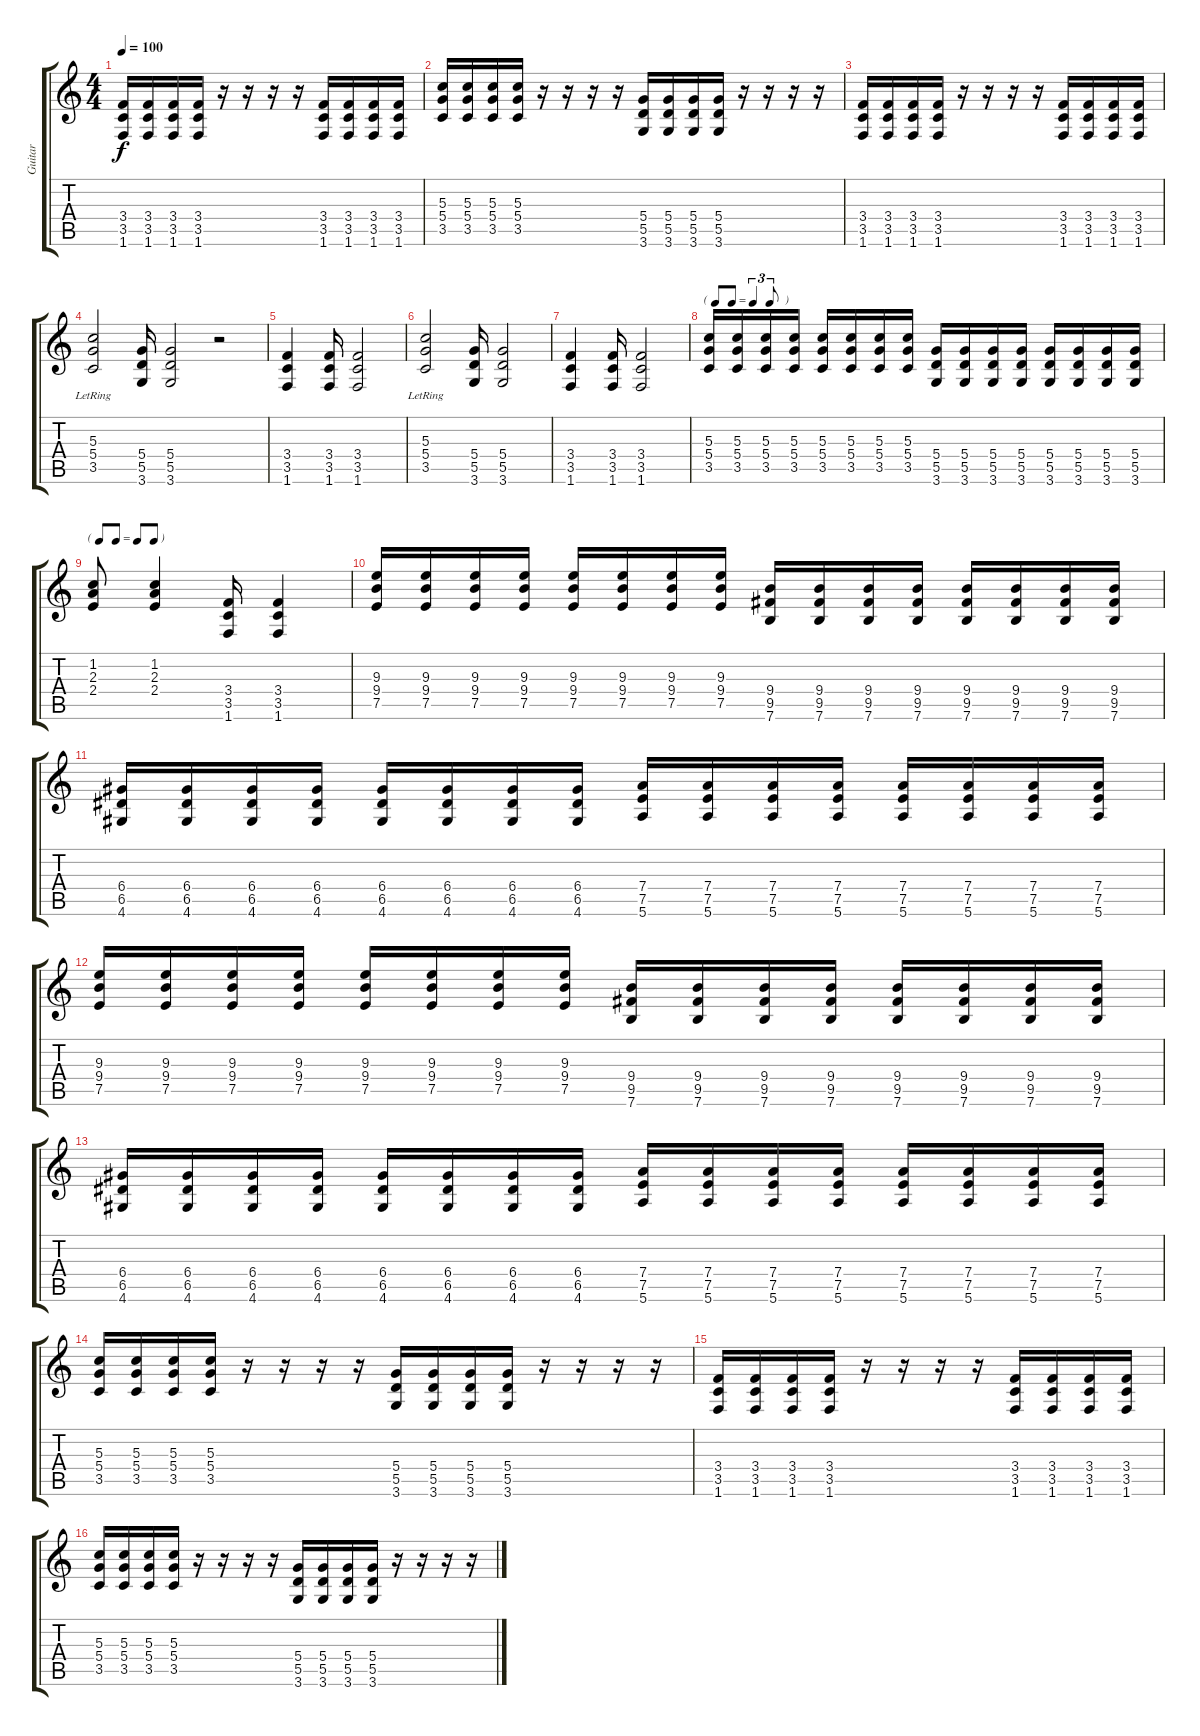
\track ("Guitar" "Guitar") {instrument overdrivenguitar}
\staff {score tabs}
\tuning (E4 B3 G3 D3 A2 E2) {hide}
\ts (4 4)
\tempo 100
\clef g2
\ks c
(3.4 3.5 1.6).16{dy f} (3.4 3.5 1.6).16 (3.4 3.5 1.6).16 (3.4 3.5 1.6).16 r.16 r.16 r.16 r.16 (3.4 3.5 1.6).16 (3.4 3.5 1.6).16 (3.4 3.5 1.6).16 (3.4 3.5 1.6).16 |
(5.3 5.4 3.5).16 (5.3 5.4 3.5).16 (5.3 5.4 3.5).16 (5.3 5.4 3.5).16 r.16 r.16 r.16 r.16 (5.4 5.5 3.6).16 (5.4 5.5 3.6).16 (5.4 5.5 3.6).16 (5.4 5.5 3.6).16 r.16 r.16 r.16 r.16 |
(3.4 3.5 1.6).16 (3.4 3.5 1.6).16 (3.4 3.5 1.6).16 (3.4 3.5 1.6).16 r.16 r.16 r.16 r.16 (3.4 3.5 1.6).16 (3.4 3.5 1.6).16 (3.4 3.5 1.6).16 (3.4 3.5 1.6).16 |
(5.3 5.4 3.5{lr}).2 (5.4 5.5 3.6).16 (5.4 5.5 3.6).2 r.2 |
(3.4 3.5 1.6).4 (3.4 3.5 1.6).16 (3.4 3.5 1.6).2 |
(5.3 5.4 3.5{lr}).2 (5.4 5.5 3.6).16 (5.4 5.5 3.6).2 |
(3.4 3.5 1.6).4 (3.4 3.5 1.6).16 (3.4 3.5 1.6).2 |
\tf triplet8th
(5.3 5.4 3.5).16 (5.3 5.4 3.5).16 (5.3 5.4 3.5).16 (5.3 5.4 3.5).16 (5.3 5.4 3.5).16 (5.3 5.4 3.5).16 (5.3 5.4 3.5).16 (5.3 5.4 3.5).16 (5.4 5.5 3.6).16 (5.4 5.5 3.6).16 (5.4 5.5 3.6).16 (5.4 5.5 3.6).16 (5.4 5.5 3.6).16 (5.4 5.5 3.6).16 (5.4 5.5 3.6).16 (5.4 5.5 3.6).16 |
\tf none
(1.2 2.3 2.4).8 (1.2 2.3 2.4).4 (3.4 3.5 1.6).16 (3.4 3.5 1.6).4 |
(9.3 9.4 7.5).16 (9.3 9.4 7.5).16 (9.3 9.4 7.5).16 (9.3 9.4 7.5).16 (9.3 9.4 7.5).16 (9.3 9.4 7.5).16 (9.3 9.4 7.5).16 (9.3 9.4 7.5).16 (9.4 9.5 7.6).16 (9.4 9.5 7.6).16 (9.4 9.5 7.6).16 (9.4 9.5 7.6).16 (9.4 9.5 7.6).16 (9.4 9.5 7.6).16 (9.4 9.5 7.6).16 (9.4 9.5 7.6).16 |
(6.4 6.5 4.6).16 (6.4 6.5 4.6).16 (6.4 6.5 4.6).16 (6.4 6.5 4.6).16 (6.4 6.5 4.6).16 (6.4 6.5 4.6).16 (6.4 6.5 4.6).16 (6.4 6.5 4.6).16 (7.4 7.5 5.6).16 (7.4 7.5 5.6).16 (7.4 7.5 5.6).16 (7.4 7.5 5.6).16 (7.4 7.5 5.6).16 (7.4 7.5 5.6).16 (7.4 7.5 5.6).16 (7.4 7.5 5.6).16 |
(9.3 9.4 7.5).16 (9.3 9.4 7.5).16 (9.3 9.4 7.5).16 (9.3 9.4 7.5).16 (9.3 9.4 7.5).16 (9.3 9.4 7.5).16 (9.3 9.4 7.5).16 (9.3 9.4 7.5).16 (9.4 9.5 7.6).16 (9.4 9.5 7.6).16 (9.4 9.5 7.6).16 (9.4 9.5 7.6).16 (9.4 9.5 7.6).16 (9.4 9.5 7.6).16 (9.4 9.5 7.6).16 (9.4 9.5 7.6).16 |
(6.4 6.5 4.6).16 (6.4 6.5 4.6).16 (6.4 6.5 4.6).16 (6.4 6.5 4.6).16 (6.4 6.5 4.6).16 (6.4 6.5 4.6).16 (6.4 6.5 4.6).16 (6.4 6.5 4.6).16 (7.4 7.5 5.6).16 (7.4 7.5 5.6).16 (7.4 7.5 5.6).16 (7.4 7.5 5.6).16 (7.4 7.5 5.6).16 (7.4 7.5 5.6).16 (7.4 7.5 5.6).16 (7.4 7.5 5.6).16 |
(5.3 5.4 3.5).16 (5.3 5.4 3.5).16 (5.3 5.4 3.5).16 (5.3 5.4 3.5).16 r.16 r.16 r.16 r.16 (5.4 5.5 3.6).16 (5.4 5.5 3.6).16 (5.4 5.5 3.6).16 (5.4 5.5 3.6).16 r.16 r.16 r.16 r.16 |
(3.4 3.5 1.6).16 (3.4 3.5 1.6).16 (3.4 3.5 1.6).16 (3.4 3.5 1.6).16 r.16 r.16 r.16 r.16 (3.4 3.5 1.6).16 (3.4 3.5 1.6).16 (3.4 3.5 1.6).16 (3.4 3.5 1.6).16 |
(5.3 5.4 3.5).16 (5.3 5.4 3.5).16 (5.3 5.4 3.5).16 (5.3 5.4 3.5).16 r.16 r.16 r.16 r.16 (5.4 5.5 3.6).16 (5.4 5.5 3.6).16 (5.4 5.5 3.6).16 (5.4 5.5 3.6).16 r.16 r.16 r.16 r.16
